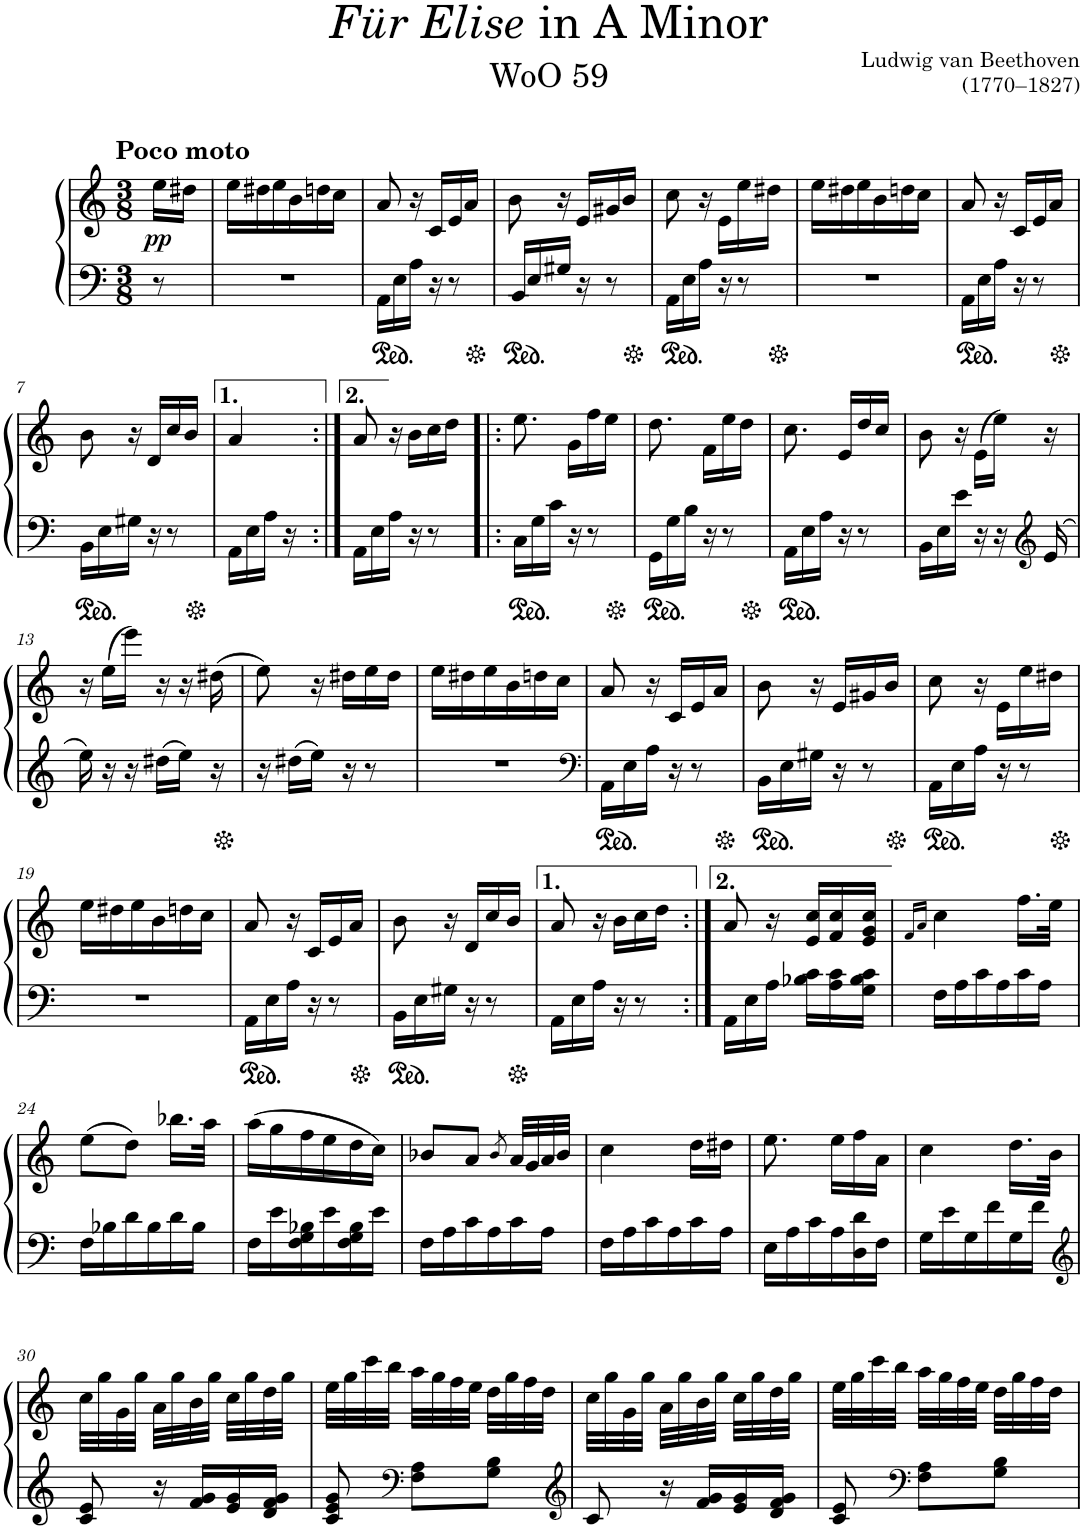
**kern	**kern	**dynam
*part1	*part1	*part1
*staff2	*staff1	*staff1/2
*I"Piano	*	*
*I'Pno.	*	*
*clefF4	*clefG2	*
*k[]	*k[]	*
*M3/8	*M3/8	*
=	=	=
!	!LO:TX:a:B:t=Poco moto	!
!	!	!LO:DY:b
8r	16ee\LL	pp
.	16dd#X\JJ	.
=1	=1	=1
4.r	16ee\LL	.
.	16dd#X\	.
.	16ee\	.
.	16b\	.
.	16ddn\	.
.	16cc\JJ	.
=2	=2	=2
16AA\LL	8a/	.
16E\	.	.
16A\JJ	16r	.
16r	16c/LL	.
8r	16e/	.
.	16a/JJ	.
=3	=3	=3
16EE/LL	8b\	.
16E/	.	.
16G#X/JJ	16r	.
16r	16e/LL	.
8r	16g#X/	.
.	16b/JJ	.
=4	=4	=4
16AA\LL	8cc\	.
16E\	.	.
16A\JJ	16r	.
16r	16e\LL	.
8r	16ee\	.
.	16dd#X\JJ	.
=5	=5	=5
4.r	16ee\LL	.
.	16dd#X\	.
.	16ee\	.
.	16b\	.
.	16ddn\	.
.	16cc\JJ	.
=6	=6	=6
16AA\LL	8a/	.
16E\	.	.
16A\JJ	16r	.
16r	16c/LL	.
8r	16e/	.
.	16a/JJ	.
!!LO:LB:g=z
=7	=7	=7
16BB\LL	8b\	.
16E\	.	.
16G#X\JJ	16r	.
16r	16d/LL	.
8r	16cc/	.
.	16b/JJ	.
=8	=8	=8
16AA\LL	4a/	.
16E\	.	.
16A\JJ	.	.
16r	.	.
=8:|!	=8:|!	=8:|!
16AA\LL	8a/	.
16E\	.	.
16A\JJ	16r	.
16r	16b\LL	.
8r	16cc\	.
.	16dd\JJ	.
=9!|:	=9!|:	=9!|:
16C\LL	8.ee\	.
16G\	.	.
16c\JJ	.	.
16r	16g\LL	.
8r	16ff\	.
.	16ee\JJ	.
=10	=10	=10
16GG\LL	8.dd\	.
16G\	.	.
16B\JJ	.	.
16r	16f\LL	.
8r	16ee\	.
.	16dd\JJ	.
=11	=11	=11
16AA\LL	8.cc\	.
16E\	.	.
16A\JJ	.	.
16r	16e/LL	.
8r	16dd/	.
.	16cc/JJ	.
=12	=12	=12
16BB\LL	8b\	.
16E\	.	.
16e\JJ	16r	.
16r	(16e\LL	.
16r	16ee\JJ)	.
*clefG2	*	*
16e/	16r	.
!!LO:LB:g=z
=13	=13	=13
16ee\	16r	.
16r	(16ee\LL	.
16r	16eee\JJ)	.
16dd#X\LL	16r	.
16ee\JJ	16r	.
16r	(16dd#X\	.
=14	=14	=14
16r	8ee\)	.
16dd#X\LL	.	.
16ee\JJ	16r	.
16r	16dd#X\LL	.
8r	16ee\	.
.	16dd#\JJ	.
=15	=15	=15
4.r	16ee\LL	.
.	16dd#X\	.
.	16ee\	.
.	16b\	.
.	16ddn\	.
.	16cc\JJ	.
=16	=16	=16
*clefF4	*	*
16AA\LL	8a/	.
16E\	.	.
16A\JJ	16r	.
16r	16c/LL	.
8r	16e/	.
.	16a/JJ	.
=17	=17	=17
16BB\LL	8b\	.
16E\	.	.
16G#X\JJ	16r	.
16r	16e/LL	.
8r	16g#X/	.
.	16b/JJ	.
=18	=18	=18
16AA\LL	8cc\	.
16E\	.	.
16A\JJ	16r	.
16r	16e\LL	.
8r	16ee\	.
.	16dd#X\JJ	.
!!LO:LB:g=z
=19	=19	=19
4.r	16ee\LL	.
.	16dd#X\	.
.	16ee\	.
.	16b\	.
.	16ddn\	.
.	16cc\JJ	.
=20	=20	=20
16AA\LL	8a/	.
16E\	.	.
16A\JJ	16r	.
16r	16c/LL	.
8r	16e/	.
.	16a/JJ	.
=21	=21	=21
16BB\LL	8b\	.
16E\	.	.
16G#X\JJ	16r	.
16r	16d/LL	.
8r	16cc/	.
.	16b/JJ	.
=22	=22	=22
16AA\LL	8a/	.
16E\	.	.
16A\JJ	16r	.
16r	16b\LL	.
8r	16cc\	.
.	16dd\JJ	.
=22:|!	=22:|!	=22:|!
16AA\LL	8a/	.
16E\	.	.
16A\JJ	16r	.
16B-X\ 16c\LL	16e/ 16cc/LL	.
16A\ 16c\	16f/ 16cc/	.
16G\ 16B-\ 16c\JJ	16e/ 16g/ 16cc/JJ	.
=23	=23	=23
.	16qf/LL	.
.	16qa/JJ	.
16F\LL	4cc\	.
16A\	.	.
16c\	.	.
16A\	.	.
16c\	16.ff\LL	.
16A\JJ	.	.
.	32ee\JJk	.
!!LO:LB:g=z
=24	=24	=24
16F\LL	(8ee\L	.
16B-X\	.	.
16d\	8dd\J)	.
16B-\	.	.
16d\	16.bb-X\LL	.
16B-\JJ	.	.
.	32aa\JJk	.
=25	=25	=25
16F\LL	(16aa\LL	.
16e\	16gg\	.
16F\ 16G\ 16B-X\	16ff\	.
16e\	16ee\	.
16F\ 16G\ 16B-\	16dd\	.
16e\JJ	16cc\JJ)	.
=26	=26	=26
16F\LL	8b-X/L	.
16A\	.	.
16c\	8a/J	.
16A\	.	.
.	8qb-/	.
16c\	32a/LLL	.
.	32g/	.
16A\JJ	32a/	.
.	32b-/JJJ	.
=27	=27	=27
16F\LL	4cc\	.
16A\	.	.
16c\	.	.
16A\	.	.
16c\	16dd\LL	.
16A\JJ	16dd#X\JJ	.
=28	=28	=28
16E\LL	8.ee\	.
16A\	.	.
16c\	.	.
16A\	16ee\LL	.
16D\ 16d\	16ff\	.
16F\JJ	16a\JJ	.
=29	=29	=29
16G\LL	4cc\	.
16e\	.	.
16G\	.	.
16f\	.	.
16G\	16.dd\LL	.
16f\JJ	.	.
.	32b\JJk	.
!!LO:LB:g=z
=30	=30	=30
*clefG2	*	*
8c/ 8e/	32cc\LLL	.
.	32gg\	.
.	32g\	.
.	32gg\JJJ	.
16r	32a\LLL	.
.	32gg\	.
16f/ 16g/LL	32b\	.
.	32gg\JJJ	.
16e/ 16g/	32cc\LLL	.
.	32gg\	.
16d/ 16f/ 16g/JJ	32dd\	.
.	32gg\JJJ	.
=31	=31	=31
8c/ 8e/ 8g/	32ee\LLL	.
.	32gg\	.
.	32ccc\	.
.	32bb\JJJ	.
*clefF4	*	*
8F\ 8A\L	32aa\LLL	.
.	32gg\	.
.	32ff\	.
.	32ee\JJJ	.
8G\ 8B\J	32dd\LLL	.
.	32gg\	.
.	32ff\	.
.	32dd\JJJ	.
=32	=32	=32
*clefG2	*	*
8c/	32cc\LLL	.
.	32gg\	.
.	32g\	.
.	32gg\JJJ	.
16r	32a\LLL	.
.	32gg\	.
16f/ 16g/LL	32b\	.
.	32gg\JJJ	.
16e/ 16g/	32cc\LLL	.
.	32gg\	.
16d/ 16f/ 16g/JJ	32dd\	.
.	32gg\JJJ	.
=33	=33	=33
8c/ 8e/	32ee\LLL	.
.	32gg\	.
.	32ccc\	.
.	32bb\JJJ	.
*clefF4	*	*
8F\ 8A\L	32aa\LLL	.
.	32gg\	.
.	32ff\	.
.	32ee\JJJ	.
8G\ 8B\J	32dd\LLL	.
.	32gg\	.
.	32ff\	.
.	32dd\JJJ	.
=	=	=
*-	*-	*-
